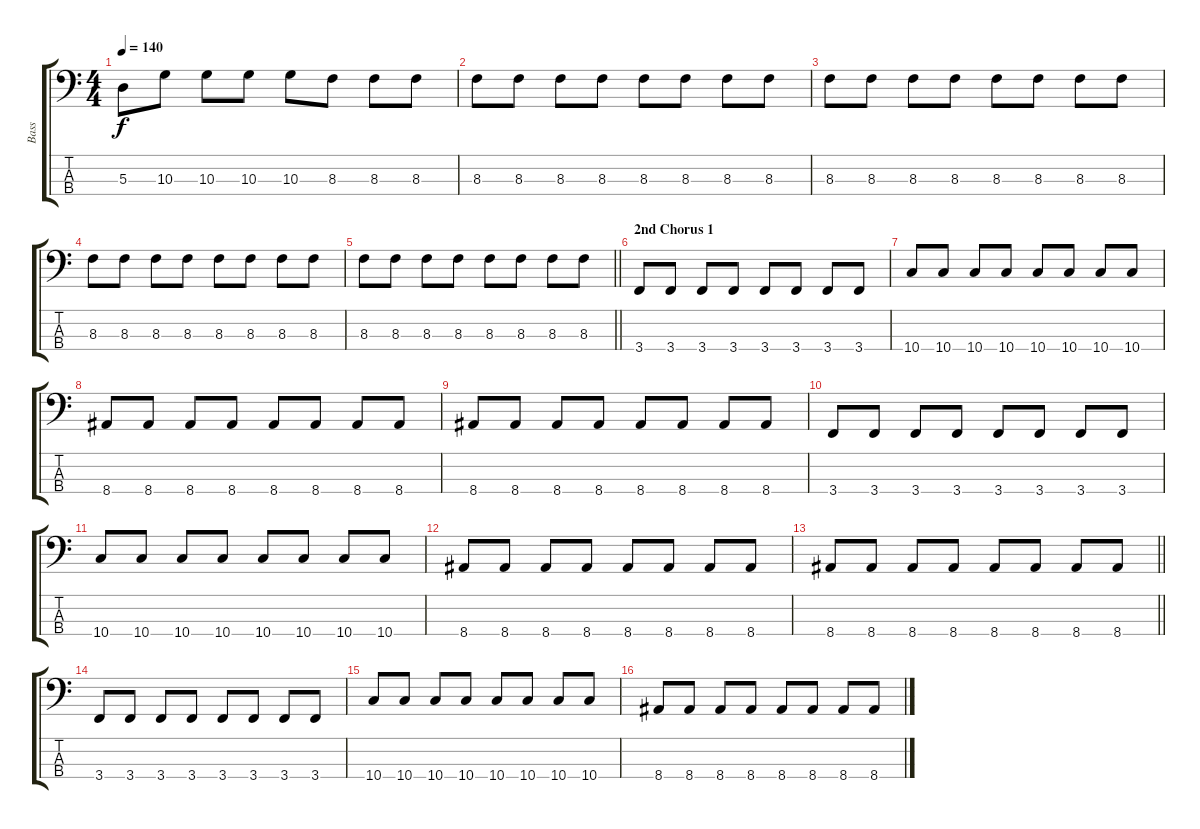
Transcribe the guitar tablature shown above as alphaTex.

\track ("Bass" "Bass") {instrument electricbassfinger}
\staff {score tabs}
\tuning (G2 D2 A1 D1) {hide}
\ts (4 4)
\tempo 140
\clef f4
\ks c
5.3.8{dy f} 10.3.8 10.3.8 10.3.8 10.3.8 8.3.8 8.3.8 8.3.8 |
8.3.8 8.3.8 8.3.8 8.3.8 8.3.8 8.3.8 8.3.8 8.3.8 |
8.3.8 8.3.8 8.3.8 8.3.8 8.3.8 8.3.8 8.3.8 8.3.8 |
8.3.8 8.3.8 8.3.8 8.3.8 8.3.8 8.3.8 8.3.8 8.3.8 |
\barLineRight lightlight
8.3.8 8.3.8 8.3.8 8.3.8 8.3.8 8.3.8 8.3.8 8.3.8 |
\section ("" "2nd Chorus 1")
3.4.8{volume 13} 3.4.8 3.4.8 3.4.8 3.4.8 3.4.8 3.4.8 3.4.8 |
10.4.8 10.4.8 10.4.8 10.4.8 10.4.8 10.4.8 10.4.8 10.4.8 |
8.4.8 8.4.8 8.4.8 8.4.8 8.4.8 8.4.8 8.4.8 8.4.8 |
8.4.8 8.4.8 8.4.8 8.4.8 8.4.8 8.4.8 8.4.8 8.4.8 |
3.4.8 3.4.8 3.4.8 3.4.8 3.4.8 3.4.8 3.4.8 3.4.8 |
10.4.8 10.4.8 10.4.8 10.4.8 10.4.8 10.4.8 10.4.8 10.4.8 |
8.4.8 8.4.8 8.4.8 8.4.8 8.4.8 8.4.8 8.4.8 8.4.8 |
\barLineRight lightlight
8.4.8 8.4.8 8.4.8 8.4.8 8.4.8 8.4.8 8.4.8 8.4.8 |
3.4.8 3.4.8 3.4.8 3.4.8 3.4.8 3.4.8 3.4.8 3.4.8 |
10.4.8 10.4.8 10.4.8 10.4.8 10.4.8 10.4.8 10.4.8 10.4.8 |
8.4.8 8.4.8 8.4.8 8.4.8 8.4.8 8.4.8 8.4.8 8.4.8
